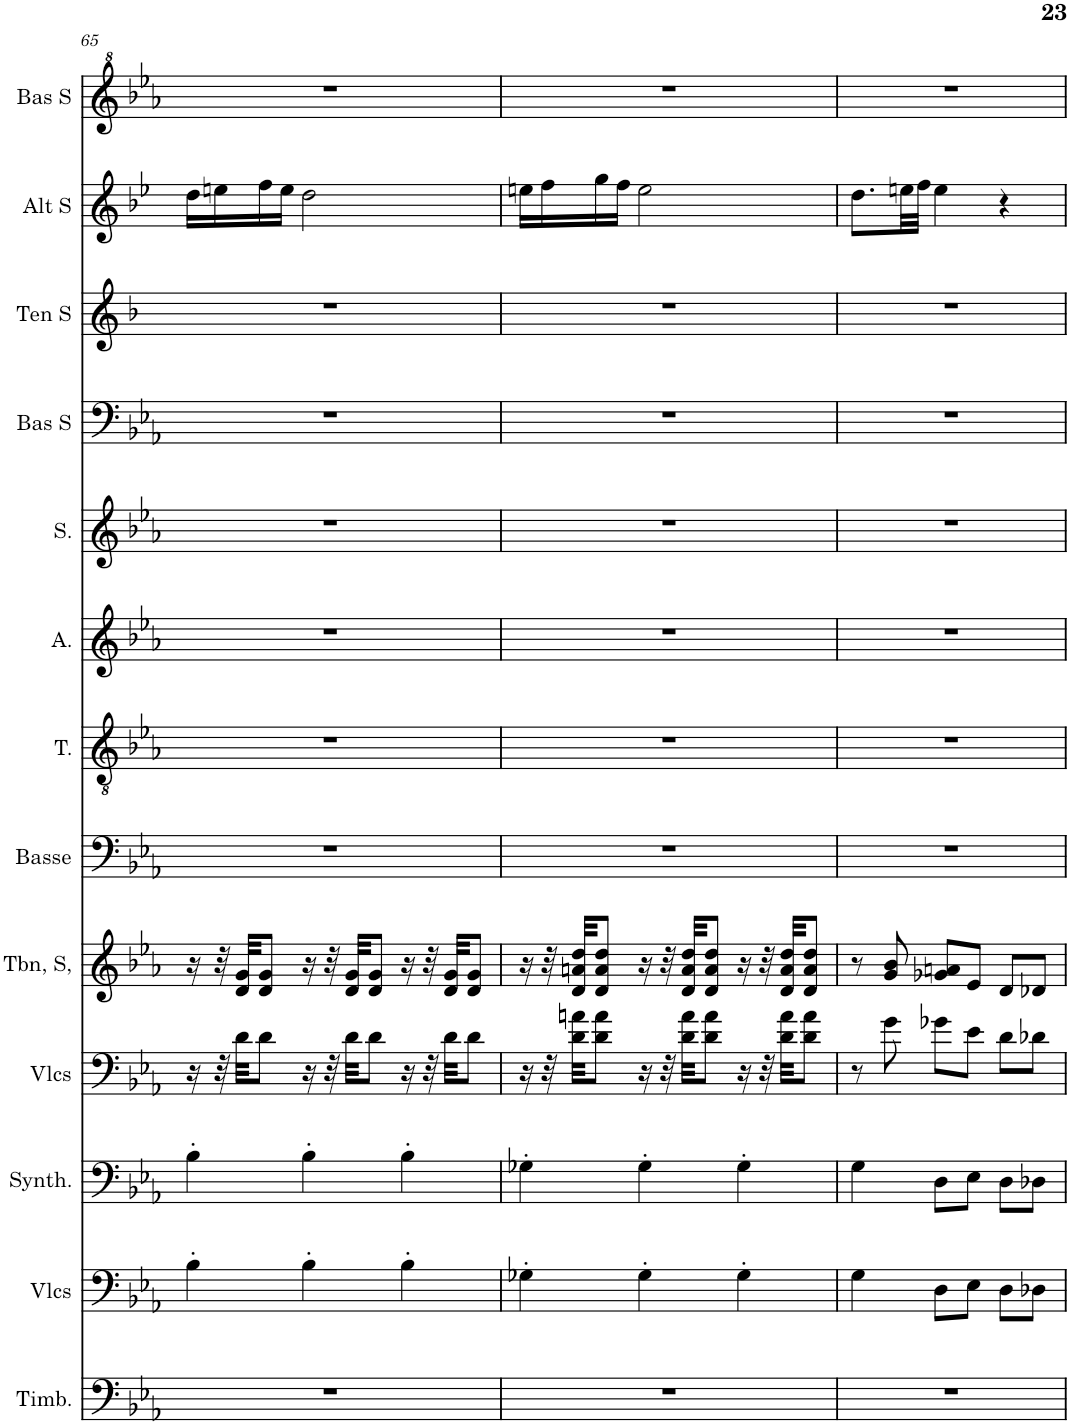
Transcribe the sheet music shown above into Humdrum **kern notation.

**kern	**kern	**kern	**kern	**kern	**kern	**kern	**kern	**kern	**kern	**kern	**kern	**kern
*part13	*part12	*part11	*part10	*part9	*part8	*part7	*part6	*part5	*part4	*part3	*part2	*part1
*staff13	*staff12	*staff11	*staff10	*staff9	*staff8	*staff7	*staff6	*staff5	*staff4	*staff3	*staff2	*staff1
*I"Timbales, Staff-1	*I"Violoncelles, D'Bass/Strings, etc	*I"Synthétiseur d'instruments à cordes, Synth strings, etc	*I"Violoncelles, Synth strings 2	*I"Trombone Soprano, 1st violins	*I"Basse	*I"Ténor	*I"Alto	*I"Soprano	*I"Basse Solo	*I"Tenor Solo	*I"Alto Solo	*I"Soprano Solo
*I'Timb.	*I'Vlcs	*I'Synth.	*I'Vlcs	*I'Tbn, S,	*I'Basse	*I'T.	*I'A.	*I'S.	*I'Bas S	*I'Ten S	*I'Alt S	*
!!LO:PB:g=z
*clefF4	*clefF4	*clefF4	*clefF4	*clefG2	*clefF4	*clefGv2	*clefG2	*clefG2	*clefF4	*clefG2	*clefG2	*clefG^2
*	*	*	*	*	*	*	*	*	*	*Trd8c14	*Trd4c7	*
*k[b-e-a-]	*k[b-e-a-]	*k[b-e-a-]	*k[b-e-a-]	*k[b-e-a-]	*k[b-e-a-]	*k[b-e-a-]	*k[b-e-a-]	*k[b-e-a-]	*k[b-e-a-]	*k[b-]	*k[b-e-]	*k[b-e-a-]
*M3/4	*M3/4	*M3/4	*M3/4	*M3/4	*M3/4	*M3/4	*M3/4	*M3/4	*M3/4	*M3/4	*M3/4	*M3/4
=65	=65	=65	=65	=65	=65	=65	=65	=65	=65	=65	=65	=65
2.r	4B-'\	4B-'\	16r	16r	2.r	2.r	2.r	2.r	2.r	2.r	16dd\LL	2.r
.	.	.	32r	32r	.	.	.	.	.	.	16een\	.
.	.	.	32d\KKL	32d/ 32g/KKL	.	.	.	.	.	.	.	.
.	.	.	8d\J	8d/ 8g/J	.	.	.	.	.	.	16ff\	.
.	.	.	.	.	.	.	.	.	.	.	16ee\JJ	.
.	4B-'\	4B-'\	16r	16r	.	.	.	.	.	.	2dd\	.
.	.	.	32r	32r	.	.	.	.	.	.	.	.
.	.	.	32d\KKL	32d/ 32g/KKL	.	.	.	.	.	.	.	.
.	.	.	8d\J	8d/ 8g/J	.	.	.	.	.	.	.	.
.	4B-'\	4B-'\	16r	16r	.	.	.	.	.	.	.	.
.	.	.	32r	32r	.	.	.	.	.	.	.	.
.	.	.	32d\KKL	32d/ 32g/KKL	.	.	.	.	.	.	.	.
.	.	.	8d\J	8d/ 8g/J	.	.	.	.	.	.	.	.
=66	=66	=66	=66	=66	=66	=66	=66	=66	=66	=66	=66	=66
2.r	4G-X'\	4G-X'\	16r	16r	2.r	2.r	2.r	2.r	2.r	2.r	16een\LL	2.r
.	.	.	32r	32r	.	.	.	.	.	.	16ff\	.
.	.	.	32d\ 32an\KKL	32d/ 32an/ 32dd/KKL	.	.	.	.	.	.	.	.
.	.	.	8d\ 8a\J	8d/ 8a/ 8dd/J	.	.	.	.	.	.	16gg\	.
.	.	.	.	.	.	.	.	.	.	.	16ff\JJ	.
.	4G-'\	4G-'\	16r	16r	.	.	.	.	.	.	2ee\	.
.	.	.	32r	32r	.	.	.	.	.	.	.	.
.	.	.	32d\ 32a\KKL	32d/ 32a/ 32dd/KKL	.	.	.	.	.	.	.	.
.	.	.	8d\ 8a\J	8d/ 8a/ 8dd/J	.	.	.	.	.	.	.	.
.	4G-'\	4G-'\	16r	16r	.	.	.	.	.	.	.	.
.	.	.	32r	32r	.	.	.	.	.	.	.	.
.	.	.	32d\ 32a\KKL	32d/ 32a/ 32dd/KKL	.	.	.	.	.	.	.	.
.	.	.	8d\ 8a\J	8d/ 8a/ 8dd/J	.	.	.	.	.	.	.	.
=67	=67	=67	=67	=67	=67	=67	=67	=67	=67	=67	=67	=67
2.r	4G\	4G\	8r	8r	2.r	2.r	2.r	2.r	2.r	2.r	8.dd\L	2.r
.	.	.	8g\	8g/ 8b-/	.	.	.	.	.	.	.	.
.	.	.	.	.	.	.	.	.	.	.	32een\LL	.
.	.	.	.	.	.	.	.	.	.	.	32ff\JJJ	.
.	8D\L	8D\L	8g-X\L	8g-X/ 8an/L	.	.	.	.	.	.	4ee\	.
.	8E-\J	8E-\J	8e-\J	8e-/J	.	.	.	.	.	.	.	.
.	8D\L	8D\L	8d\L	8d/L	.	.	.	.	.	.	4r	.
.	8D-X\J	8D-X\J	8d-X\J	8d-X/J	.	.	.	.	.	.	.	.
=	=	=	=	=	=	=	=	=	=	=	=	=
*-	*-	*-	*-	*-	*-	*-	*-	*-	*-	*-	*-	*-
